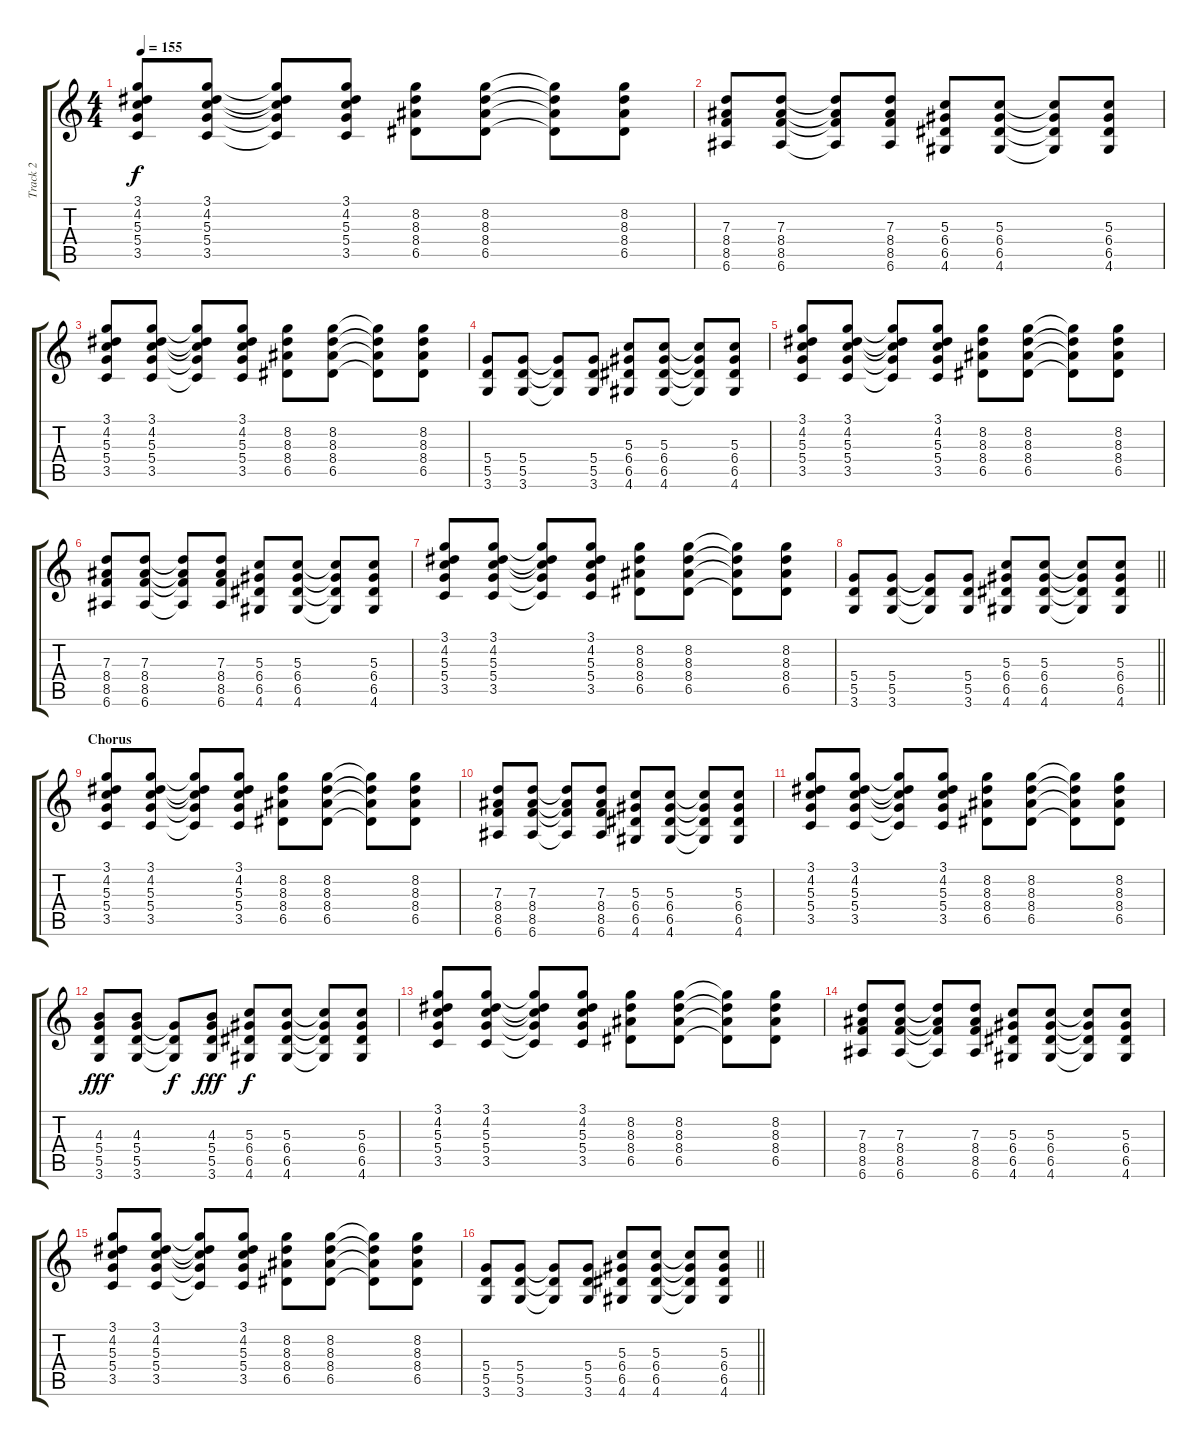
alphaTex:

\track ("Track 2" "Track 2") {instrument overdrivenguitar}
\staff {score tabs}
\tuning (E4 B3 G3 D3 A2 E2) {hide}
\ts (4 4)
\tempo 155
\clef g2
\ks c
(3.1 4.2 5.3 5.4 3.5).8{dy f} (3.1 4.2 5.3 5.4 3.5).8 (3.1{t} 4.2{t} 5.3{t} 5.4{t} 3.5{t}).8 (3.1 4.2 5.3 5.4 3.5).8 (8.2 8.3 8.4 6.5).8 (8.2 8.3 8.4 6.5).8 (8.2{t} 8.3{t} 8.4{t} 6.5{t}).8 (8.2 8.3 8.4 6.5).8 |
(7.3 8.4 8.5 6.6).8 (7.3 8.4 8.5 6.6).8 (7.3{t} 8.4{t} 8.5{t} 6.6{t}).8 (7.3 8.4 8.5 6.6).8 (5.3 6.4 6.5 4.6).8 (5.3 6.4 6.5 4.6).8 (5.3{t} 6.4{t} 6.5{t} 4.6{t}).8 (5.3 6.4 6.5 4.6).8 |
(3.1 4.2 5.3 5.4 3.5).8 (3.1 4.2 5.3 5.4 3.5).8 (3.1{t} 4.2{t} 5.3{t} 5.4{t} 3.5{t}).8 (3.1 4.2 5.3 5.4 3.5).8 (8.2 8.3 8.4 6.5).8 (8.2 8.3 8.4 6.5).8 (8.2{t} 8.3{t} 8.4{t} 6.5{t}).8 (8.2 8.3 8.4 6.5).8 |
(5.4 5.5 3.6).8 (5.4 5.5 3.6).8 (5.4{t} 5.5{t} 3.6{t}).8 (5.4 5.5 3.6).8 (5.3 6.4 6.5 4.6).8 (5.3 6.4 6.5 4.6).8 (5.3{t} 6.4{t} 6.5{t} 4.6{t}).8 (5.3 6.4 6.5 4.6).8 |
(3.1 4.2 5.3 5.4 3.5).8 (3.1 4.2 5.3 5.4 3.5).8 (3.1{t} 4.2{t} 5.3{t} 5.4{t} 3.5{t}).8 (3.1 4.2 5.3 5.4 3.5).8 (8.2 8.3 8.4 6.5).8 (8.2 8.3 8.4 6.5).8 (8.2{t} 8.3{t} 8.4{t} 6.5{t}).8 (8.2 8.3 8.4 6.5).8 |
(7.3 8.4 8.5 6.6).8 (7.3 8.4 8.5 6.6).8 (7.3{t} 8.4{t} 8.5{t} 6.6{t}).8 (7.3 8.4 8.5 6.6).8 (5.3 6.4 6.5 4.6).8 (5.3 6.4 6.5 4.6).8 (5.3{t} 6.4{t} 6.5{t} 4.6{t}).8 (5.3 6.4 6.5 4.6).8 |
(3.1 4.2 5.3 5.4 3.5).8 (3.1 4.2 5.3 5.4 3.5).8 (3.1{t} 4.2{t} 5.3{t} 5.4{t} 3.5{t}).8 (3.1 4.2 5.3 5.4 3.5).8 (8.2 8.3 8.4 6.5).8 (8.2 8.3 8.4 6.5).8 (8.2{t} 8.3{t} 8.4{t} 6.5{t}).8 (8.2 8.3 8.4 6.5).8 |
\barLineRight lightlight
(5.4 5.5 3.6).8 (5.4 5.5 3.6).8 (5.4{t} 5.5{t} 3.6{t}).8 (5.4 5.5 3.6).8 (5.3 6.4 6.5 4.6).8 (5.3 6.4 6.5 4.6).8 (5.3{t} 6.4{t} 6.5{t} 4.6{t}).8 (5.3 6.4 6.5 4.6).8 |
\section ("" "Chorus")
(3.1 4.2 5.3 5.4 3.5).8 (3.1 4.2 5.3 5.4 3.5).8 (3.1{t} 4.2{t} 5.3{t} 5.4{t} 3.5{t}).8 (3.1 4.2 5.3 5.4 3.5).8 (8.2 8.3 8.4 6.5).8 (8.2 8.3 8.4 6.5).8 (8.2{t} 8.3{t} 8.4{t} 6.5{t}).8 (8.2 8.3 8.4 6.5).8 |
(7.3 8.4 8.5 6.6).8 (7.3 8.4 8.5 6.6).8 (7.3{t} 8.4{t} 8.5{t} 6.6{t}).8 (7.3 8.4 8.5 6.6).8 (5.3 6.4 6.5 4.6).8 (5.3 6.4 6.5 4.6).8 (5.3{t} 6.4{t} 6.5{t} 4.6{t}).8 (5.3 6.4 6.5 4.6).8 |
(3.1 4.2 5.3 5.4 3.5).8 (3.1 4.2 5.3 5.4 3.5).8 (3.1{t} 4.2{t} 5.3{t} 5.4{t} 3.5{t}).8 (3.1 4.2 5.3 5.4 3.5).8 (8.2 8.3 8.4 6.5).8 (8.2 8.3 8.4 6.5).8 (8.2{t} 8.3{t} 8.4{t} 6.5{t}).8 (8.2 8.3 8.4 6.5).8 |
(4.3 5.4 5.5 3.6).8{dy fff} (4.3 5.4 5.5 3.6).8 (5.4{t} 5.5{t} 3.6{t}).8{dy f} (4.3 5.4 5.5 3.6).8{dy fff} (5.3 6.4 6.5 4.6).8{dy f} (5.3 6.4 6.5 4.6).8 (5.3{t} 6.4{t} 6.5{t} 4.6{t}).8 (5.3 6.4 6.5 4.6).8 |
(3.1 4.2 5.3 5.4 3.5).8 (3.1 4.2 5.3 5.4 3.5).8 (3.1{t} 4.2{t} 5.3{t} 5.4{t} 3.5{t}).8 (3.1 4.2 5.3 5.4 3.5).8 (8.2 8.3 8.4 6.5).8 (8.2 8.3 8.4 6.5).8 (8.2{t} 8.3{t} 8.4{t} 6.5{t}).8 (8.2 8.3 8.4 6.5).8 |
(7.3 8.4 8.5 6.6).8 (7.3 8.4 8.5 6.6).8 (7.3{t} 8.4{t} 8.5{t} 6.6{t}).8 (7.3 8.4 8.5 6.6).8 (5.3 6.4 6.5 4.6).8 (5.3 6.4 6.5 4.6).8 (5.3{t} 6.4{t} 6.5{t} 4.6{t}).8 (5.3 6.4 6.5 4.6).8 |
(3.1 4.2 5.3 5.4 3.5).8 (3.1 4.2 5.3 5.4 3.5).8 (3.1{t} 4.2{t} 5.3{t} 5.4{t} 3.5{t}).8 (3.1 4.2 5.3 5.4 3.5).8 (8.2 8.3 8.4 6.5).8 (8.2 8.3 8.4 6.5).8 (8.2{t} 8.3{t} 8.4{t} 6.5{t}).8 (8.2 8.3 8.4 6.5).8 |
\barLineRight lightlight
(5.4 5.5 3.6).8 (5.4 5.5 3.6).8 (5.4{t} 5.5{t} 3.6{t}).8 (5.4 5.5 3.6).8 (5.3 6.4 6.5 4.6).8 (5.3 6.4 6.5 4.6).8 (5.3{t} 6.4{t} 6.5{t} 4.6{t}).8 (5.3 6.4 6.5 4.6).8
